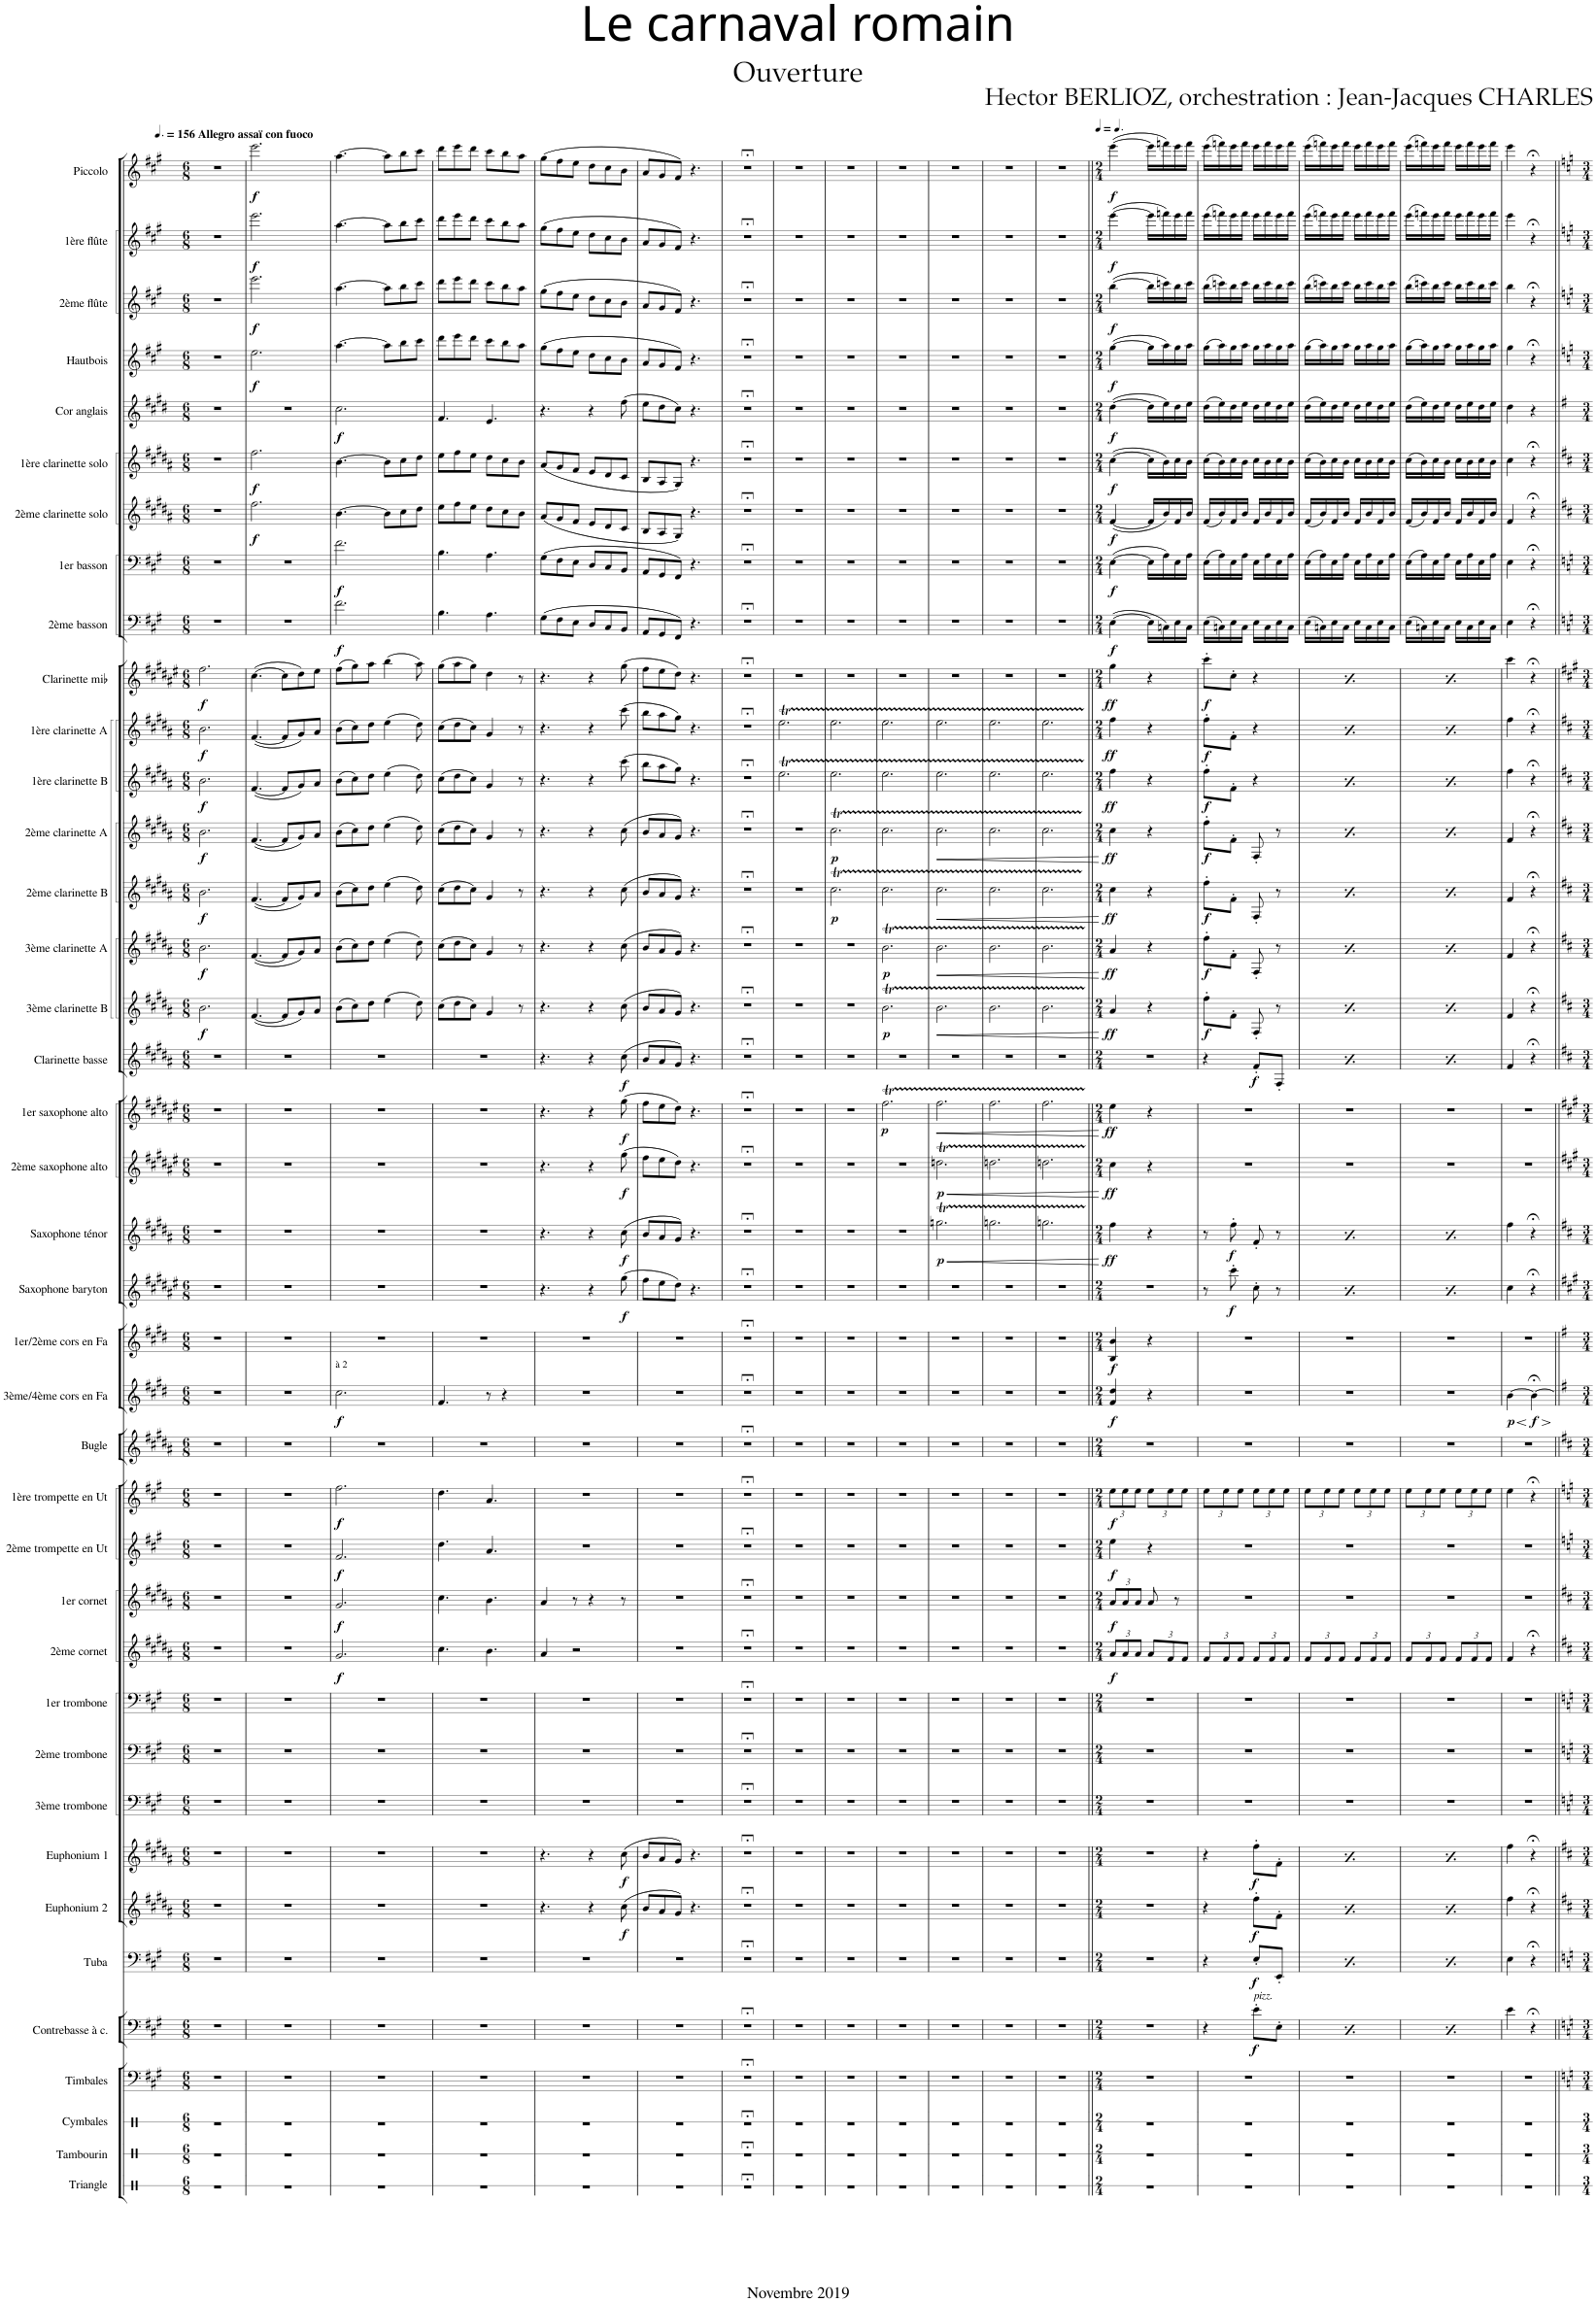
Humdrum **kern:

**kern	**kern	**kern	**kern	**kern	**dynam	**kern	**dynam	**kern	**dynam	**kern	**dynam	**kern	**kern	**kern	**kern	**dynam	**kern	**dynam	**kern	**dynam	**kern	**dynam	**kern	**kern	**dynam	**kern	**dynam	**kern	**dynam	**kern	**dynam	**kern	**dynam	**kern	**dynam	**kern	**dynam	**kern	**dynam	**kern	**dynam	**kern	**dynam	**kern	**dynam	**kern	**dynam	**kern	**dynam	**kern	**dynam	**kern	**dynam	**kern	**dynam	**kern	**dynam	**kern	**dynam	**kern	**dynam	**kern	**dynam	**kern	**dynam	**kern	**dynam	**kern	**dynam
*part39	*part38	*part37	*part36	*part35	*part35	*part34	*part34	*part33	*part33	*part32	*part32	*part31	*part30	*part29	*part28	*part28	*part27	*part27	*part26	*part26	*part25	*part25	*part24	*part23	*part23	*part22	*part22	*part21	*part21	*part20	*part20	*part19	*part19	*part18	*part18	*part17	*part17	*part16	*part16	*part15	*part15	*part14	*part14	*part13	*part13	*part12	*part12	*part11	*part11	*part10	*part10	*part9	*part9	*part8	*part8	*part7	*part7	*part6	*part6	*part5	*part5	*part4	*part4	*part3	*part3	*part2	*part2	*part1	*part1
*staff39	*staff38	*staff37	*staff36	*staff35	*staff35	*staff34	*staff34	*staff33	*staff33	*staff32	*staff32	*staff31	*staff30	*staff29	*staff28	*staff28	*staff27	*staff27	*staff26	*staff26	*staff25	*staff25	*staff24	*staff23	*staff23	*staff22	*staff22	*staff21	*staff21	*staff20	*staff20	*staff19	*staff19	*staff18	*staff18	*staff17	*staff17	*staff16	*staff16	*staff15	*staff15	*staff14	*staff14	*staff13	*staff13	*staff12	*staff12	*staff11	*staff11	*staff10	*staff10	*staff9	*staff9	*staff8	*staff8	*staff7	*staff7	*staff6	*staff6	*staff5	*staff5	*staff4	*staff4	*staff3	*staff3	*staff2	*staff2	*staff1	*staff1
*I"Triangle	*I"Tambourin	*I"Cymbales	*I"Timbales	*I"Contrebasse à c.	*	*I"Tuba	*	*I"Euphonium 2	*	*I"Euphonium 1	*	*I"3ème trombone	*I"2ème trombone	*I"1er trombone	*I"2ème cornet	*	*I"1er cornet	*	*I"2ème trompette en Ut	*	*I"1ère trompette en Ut	*	*I"Bugle	*I"3ème/4ème cors en Fa	*	*I"1er/2ème cors en Fa	*	*I"Saxophone baryton	*	*I"Saxophone ténor	*	*I"2ème saxophone alto	*	*I"1er saxophone alto	*	*I"Clarinette basse	*	*I"3ème clarinette B	*	*I"3ème clarinette A	*	*I"2ème clarinette B	*	*I"2ème clarinette A	*	*I"1ère clarinette B	*	*I"1ère clarinette A	*	*I"Clarinette mib	*	*I"2ème basson	*	*I"1er basson	*	*I"2ème clarinette solo	*	*I"1ère clarinette solo	*	*I"Cor anglais	*	*I"Hautbois	*	*I"2ème flûte	*	*I"1ère flûte	*	*I"Piccolo	*
*I'Trgl.	*I'Tamb.	*I'Cym.	*I'Timb.	*I'Ctrebasse	*	*I'Tba.	*	*I'Euph. 2	*	*I'Euph. 1	*	*I'3ème trb.	*I'2ème trb.	*I'1er trb.	*I'2ème cnt.	*	*I'1er cnt.	*	*I'2ème trp. Ut	*	*I'1ère trp. Ut	*	*I'Bu.	*I'3e/4e cors Fa	*	*I'1er/2e cors Fa	*	*I'Sax. baryton	*	*I'Sax. ténor	*	*I'2ème sax. alto	*	*I'1er sax. alto	*	*I'Clar. basse	*	*I'3ème clar. B	*	*I'3ème clar. A	*	*I'2ème clar. B	*	*I'2ème clar. A	*	*I'1ère clar. B	*	*I'1ère clar. A	*	*I'Clar. Mib	*	*I'2ème bsn.	*	*I'1er bsn.	*	*I'2ème clar. s.	*	*I'1ère clar. s.	*	*I'C. A.	*	*I'Htbs.	*	*I'2ème fl.	*	*I'1ère fl.	*	*I'Picc.	*
*stria1	*stria1	*stria1	*stria5	*stria5	*	*stria5	*	*stria5	*	*stria5	*	*stria5	*stria5	*stria5	*stria5	*	*stria5	*	*stria5	*	*stria5	*	*stria5	*stria5	*	*stria5	*	*stria5	*	*stria5	*	*stria5	*	*stria5	*	*stria5	*	*stria5	*	*stria5	*	*stria5	*	*stria5	*	*stria5	*	*stria5	*	*stria5	*	*stria5	*	*stria5	*	*stria5	*	*stria5	*	*stria5	*	*stria5	*	*stria5	*	*stria5	*	*stria5	*
*clefX	*clefX	*clefX	*clefF4	*clefF4	*	*clefF4	*	*clefG2	*	*clefG2	*	*clefF4	*clefF4	*clefF4	*clefG2	*	*clefG2	*	*clefG2	*	*clefG2	*	*clefG2	*clefG2	*	*clefG2	*	*clefG2	*	*clefG2	*	*clefG2	*	*clefG2	*	*clefG2	*	*clefG2	*	*clefG2	*	*clefG2	*	*clefG2	*	*clefG2	*	*clefG2	*	*clefG2	*	*clefF4	*	*clefF4	*	*clefG2	*	*clefG2	*	*clefG2	*	*clefG2	*	*clefG2	*	*clefG2	*	*clefG2	*
*	*	*	*	*Trd7c12	*	*	*	*Trd8c14	*	*Trd8c14	*	*	*	*	*Trd1c2	*	*Trd1c2	*	*Trd1c2	*	*Trd1c2	*	*Trd1c2	*Trd4c7	*	*Trd4c7	*	*Trd12c21	*	*Trd8c14	*	*Trd5c9	*	*Trd5c9	*	*Trd8c14	*	*Trd1c2	*	*Trd1c2	*	*Trd1c2	*	*Trd1c2	*	*Trd1c2	*	*Trd1c2	*	*Trd-2c-3	*	*	*	*	*	*Trd1c2	*	*Trd1c2	*	*Trd4c7	*	*	*	*	*	*	*	*Trd-7c-12	*
*k[]	*k[]	*k[]	*k[f#c#g#]	*k[f#c#g#]	*	*k[f#c#g#]	*	*k[f#c#g#d#a#]	*	*k[f#c#g#d#a#]	*	*k[f#c#g#]	*k[f#c#g#]	*k[f#c#g#]	*k[f#c#g#d#a#]	*	*k[f#c#g#d#a#]	*	*k[f#c#g#]	*	*k[f#c#g#]	*	*k[f#c#g#d#a#]	*k[f#c#g#d#]	*	*k[f#c#g#d#]	*	*k[f#c#g#d#a#e#]	*	*k[f#c#g#d#a#]	*	*k[f#c#g#d#a#e#]	*	*k[f#c#g#d#a#e#]	*	*k[f#c#g#d#a#]	*	*k[f#c#g#d#a#]	*	*k[f#c#g#d#a#]	*	*k[f#c#g#d#a#]	*	*k[f#c#g#d#a#]	*	*k[f#c#g#d#a#]	*	*k[f#c#g#d#a#]	*	*k[f#c#g#d#a#e#]	*	*k[f#c#g#]	*	*k[f#c#g#]	*	*k[f#c#g#d#a#]	*	*k[f#c#g#d#a#]	*	*k[f#c#g#d#]	*	*k[f#c#g#]	*	*k[f#c#g#]	*	*k[f#c#g#]	*	*k[f#c#g#]	*
*M6/8	*M6/8	*M6/8	*M6/8	*M6/8	*	*M6/8	*	*M6/8	*	*M6/8	*	*M6/8	*M6/8	*M6/8	*M6/8	*	*M6/8	*	*M6/8	*	*M6/8	*	*M6/8	*M6/8	*	*M6/8	*	*M6/8	*	*M6/8	*	*M6/8	*	*M6/8	*	*M6/8	*	*M6/8	*	*M6/8	*	*M6/8	*	*M6/8	*	*M6/8	*	*M6/8	*	*M6/8	*	*M6/8	*	*M6/8	*	*M6/8	*	*M6/8	*	*M6/8	*	*M6/8	*	*M6/8	*	*M6/8	*	*M6/8	*
*MM234	*MM234	*MM234	*MM234	*MM234	*	*MM234	*	*MM234	*	*MM234	*	*MM234	*MM234	*MM234	*MM234	*	*MM234	*	*MM234	*	*MM234	*	*MM234	*MM234	*	*MM234	*	*MM234	*	*MM234	*	*MM234	*	*MM234	*	*MM234	*	*MM234	*	*MM234	*	*MM234	*	*MM234	*	*MM234	*	*MM234	*	*MM234	*	*MM234	*	*MM234	*	*MM234	*	*MM234	*	*MM234	*	*MM234	*	*MM234	*	*MM234	*	*MM234	*
=1	=1	=1	=1	=1	=1	=1	=1	=1	=1	=1	=1	=1	=1	=1	=1	=1	=1	=1	=1	=1	=1	=1	=1	=1	=1	=1	=1	=1	=1	=1	=1	=1	=1	=1	=1	=1	=1	=1	=1	=1	=1	=1	=1	=1	=1	=1	=1	=1	=1	=1	=1	=1	=1	=1	=1	=1	=1	=1	=1	=1	=1	=1	=1	=1	=1	=1	=1	=1	=1
!	!	!	!	!	!	!	!	!	!	!	!	!	!	!	!	!	!	!	!	!	!	!	!	!	!	!	!	!	!	!	!	!	!	!	!	!	!	!	!	!	!	!	!	!	!	!	!	!	!	!	!	!	!	!	!	!	!	!	!	!	!	!	!	!	!	!	!	!LO:TX:a:B:t=Allegro assaï con fuoco	!
!	!	!	!	!	!	!	!	!	!	!	!	!	!	!	!	!	!	!	!	!	!	!	!	!	!	!	!	!	!	!	!	!	!	!	!	!	!	!	!LO:DY:b	!	!LO:DY:b	!	!LO:DY:b	!	!LO:DY:b	!	!LO:DY:b	!	!LO:DY:b	!	!LO:DY:b	!	!	!	!	!	!	!	!	!	!	!	!	!	!	!	!	!	!
2.r	2.r	2.r	2.r	2.r	.	2.r	.	2.r	.	2.r	.	2.r	2.r	2.r	2.r	.	2.r	.	2.r	.	2.r	.	2.r	2.r	.	2.r	.	2.r	.	2.r	.	2.r	.	2.r	.	2.r	.	2.b\	f	2.b\	f	2.b\	f	2.b\	f	2.b\	f	2.b\	f	2.ff#\	f	2.r	.	2.r	.	2.r	.	2.r	.	2.r	.	2.r	.	2.r	.	2.r	.	2.r	.
=2	=2	=2	=2	=2	=2	=2	=2	=2	=2	=2	=2	=2	=2	=2	=2	=2	=2	=2	=2	=2	=2	=2	=2	=2	=2	=2	=2	=2	=2	=2	=2	=2	=2	=2	=2	=2	=2	=2	=2	=2	=2	=2	=2	=2	=2	=2	=2	=2	=2	=2	=2	=2	=2	=2	=2	=2	=2	=2	=2	=2	=2	=2	=2	=2	=2	=2	=2	=2	=2
!	!	!	!	!	!	!	!	!	!	!	!	!	!	!	!	!	!	!	!	!	!	!	!	!	!	!	!	!	!	!	!	!	!	!	!	!	!	!	!	!	!	!	!	!	!	!	!	!	!	!	!	!	!	!	!	!	!LO:DY:b	!	!LO:DY:b	!	!	!	!LO:DY:b	!	!LO:DY:b	!	!LO:DY:b	!	!LO:DY:b
2.r	2.r	2.r	2.r	2.r	.	2.r	.	2.r	.	2.r	.	2.r	2.r	2.r	2.r	.	2.r	.	2.r	.	2.r	.	2.r	2.r	.	2.r	.	2.r	.	2.r	.	2.r	.	2.r	.	2.r	.	([4.f#/	.	([4.f#/	.	([4.f#/	.	([4.f#/	.	([4.f#/	.	([4.f#/	.	([4.cc#\	.	2.r	.	2.r	.	2.ff#\	f	2.ff#\	f	2.r	.	2.ee\	f	2.eee\	f	2.eee\	f	2.eee\	f
.	.	.	.	.	.	.	.	.	.	.	.	.	.	.	.	.	.	.	.	.	.	.	.	.	.	.	.	.	.	.	.	.	.	.	.	.	.	8f#/L]	.	8f#/L]	.	8f#/L]	.	8f#/L]	.	8f#/L]	.	8f#/L]	.	8cc#\L]	.	.	.	.	.	.	.	.	.	.	.	.	.	.	.	.	.	.	.
.	.	.	.	.	.	.	.	.	.	.	.	.	.	.	.	.	.	.	.	.	.	.	.	.	.	.	.	.	.	.	.	.	.	.	.	.	.	8g#/)	.	8g#/)	.	8g#/)	.	8g#/)	.	8g#/)	.	8g#/)	.	8dd#\)	.	.	.	.	.	.	.	.	.	.	.	.	.	.	.	.	.	.	.
.	.	.	.	.	.	.	.	.	.	.	.	.	.	.	.	.	.	.	.	.	.	.	.	.	.	.	.	.	.	.	.	.	.	.	.	.	.	8a#/J	.	8a#/J	.	8a#/J	.	8a#/J	.	8a#/J	.	8a#/J	.	8ee#\J	.	.	.	.	.	.	.	.	.	.	.	.	.	.	.	.	.	.	.
=3	=3	=3	=3	=3	=3	=3	=3	=3	=3	=3	=3	=3	=3	=3	=3	=3	=3	=3	=3	=3	=3	=3	=3	=3	=3	=3	=3	=3	=3	=3	=3	=3	=3	=3	=3	=3	=3	=3	=3	=3	=3	=3	=3	=3	=3	=3	=3	=3	=3	=3	=3	=3	=3	=3	=3	=3	=3	=3	=3	=3	=3	=3	=3	=3	=3	=3	=3	=3	=3
!	!	!	!	!	!	!	!	!	!	!	!	!	!	!	!	!	!	!	!	!	!	!	!	!LO:TX:a:t=à 2	!	!	!	!	!	!	!	!	!	!	!	!	!	!	!	!	!	!	!	!	!	!	!	!	!	!	!	!	!	!	!	!	!	!	!	!	!	!	!	!	!	!	!	!	!
!	!	!	!	!	!	!	!	!	!	!	!	!	!	!	!	!LO:DY:b	!	!LO:DY:b	!	!LO:DY:b	!	!LO:DY:b	!	!	!LO:DY:b	!	!	!	!	!	!	!	!	!	!	!	!	!	!	!	!	!	!	!	!	!	!	!	!	!	!	!	!LO:DY:b	!	!LO:DY:b	!	!	!	!	!	!LO:DY:b	!	!	!	!	!	!	!	!
2.r	2.r	2.r	2.r	2.r	.	2.r	.	2.r	.	2.r	.	2.r	2.r	2.r	2.g#/	f	2.g#/	f	2.f#/	f	2.ff#\	f	2.r	2.cc#\	f	2.r	.	2.r	.	2.r	.	2.r	.	2.r	.	2.r	.	(8b\L	.	(8b\L	.	(8b\L	.	(8b\L	.	(8b\L	.	(8b\L	.	(8ff#\L	.	2.f#\	f	2.f#\	f	[4.b\	.	[4.b\	.	2.cc#\	f	[4.aa\	.	[4.aa\	.	[4.aa\	.	[4.aa\	.
.	.	.	.	.	.	.	.	.	.	.	.	.	.	.	.	.	.	.	.	.	.	.	.	.	.	.	.	.	.	.	.	.	.	.	.	.	.	8cc#\)	.	8cc#\)	.	8cc#\)	.	8cc#\)	.	8cc#\)	.	8cc#\)	.	8gg#\)	.	.	.	.	.	.	.	.	.	.	.	.	.	.	.	.	.	.	.
.	.	.	.	.	.	.	.	.	.	.	.	.	.	.	.	.	.	.	.	.	.	.	.	.	.	.	.	.	.	.	.	.	.	.	.	.	.	8dd#\J	.	8dd#\J	.	8dd#\J	.	8dd#\J	.	8dd#\J	.	8dd#\J	.	8aa#\J	.	.	.	.	.	.	.	.	.	.	.	.	.	.	.	.	.	.	.
.	.	.	.	.	.	.	.	.	.	.	.	.	.	.	.	.	.	.	.	.	.	.	.	.	.	.	.	.	.	.	.	.	.	.	.	.	.	(4ee\	.	(4ee\	.	(4ee\	.	(4ee\	.	(4ee\	.	(4ee\	.	(4bb\	.	.	.	.	.	8b\L]	.	8b\L]	.	.	.	8aa\L]	.	8aa\L]	.	8aa\L]	.	8aa\L]	.
.	.	.	.	.	.	.	.	.	.	.	.	.	.	.	.	.	.	.	.	.	.	.	.	.	.	.	.	.	.	.	.	.	.	.	.	.	.	.	.	.	.	.	.	.	.	.	.	.	.	.	.	.	.	.	.	8cc#\	.	8cc#\	.	.	.	8bb\	.	8bb\	.	8bb\	.	8bb\	.
.	.	.	.	.	.	.	.	.	.	.	.	.	.	.	.	.	.	.	.	.	.	.	.	.	.	.	.	.	.	.	.	.	.	.	.	.	.	8dd#\)	.	8dd#\)	.	8dd#\)	.	8dd#\)	.	8dd#\)	.	8dd#\)	.	8aa#\)	.	.	.	.	.	8dd#\J	.	8dd#\J	.	.	.	8ccc#\J	.	8ccc#\J	.	8ccc#\J	.	8ccc#\J	.
=4	=4	=4	=4	=4	=4	=4	=4	=4	=4	=4	=4	=4	=4	=4	=4	=4	=4	=4	=4	=4	=4	=4	=4	=4	=4	=4	=4	=4	=4	=4	=4	=4	=4	=4	=4	=4	=4	=4	=4	=4	=4	=4	=4	=4	=4	=4	=4	=4	=4	=4	=4	=4	=4	=4	=4	=4	=4	=4	=4	=4	=4	=4	=4	=4	=4	=4	=4	=4	=4
2.r	2.r	2.r	2.r	2.r	.	2.r	.	2.r	.	2.r	.	2.r	2.r	2.r	4.cc#\	.	4.cc#\	.	4.dd\	.	4.dd\	.	2.r	4.f#/	.	2.r	.	2.r	.	2.r	.	2.r	.	2.r	.	2.r	.	(8cc#\L	.	(8cc#\L	.	(8cc#\L	.	(8cc#\L	.	(8cc#\L	.	(8cc#\L	.	(8gg#\L	.	4.B\	.	4.B\	.	8ee\L	.	8ee\L	.	4.f#/	.	8ddd\L	.	8ddd\L	.	8ddd\L	.	8ddd\L	.
.	.	.	.	.	.	.	.	.	.	.	.	.	.	.	.	.	.	.	.	.	.	.	.	.	.	.	.	.	.	.	.	.	.	.	.	.	.	8dd#\	.	8dd#\	.	8dd#\	.	8dd#\	.	8dd#\	.	8dd#\	.	8aa#\	.	.	.	.	.	8ff#\	.	8ff#\	.	.	.	8eee\	.	8eee\	.	8eee\	.	8eee\	.
.	.	.	.	.	.	.	.	.	.	.	.	.	.	.	.	.	.	.	.	.	.	.	.	.	.	.	.	.	.	.	.	.	.	.	.	.	.	8cc#\J)	.	8cc#\J)	.	8cc#\J)	.	8cc#\J)	.	8cc#\J)	.	8cc#\J)	.	8gg#\J)	.	.	.	.	.	8ee\J	.	8ee\J	.	.	.	8ddd\J	.	8ddd\J	.	8ddd\J	.	8ddd\J	.
.	.	.	.	.	.	.	.	.	.	.	.	.	.	.	4.b\	.	4.b\	.	4.a/	.	4.a/	.	.	8r	.	.	.	.	.	.	.	.	.	.	.	.	.	4g#/	.	4g#/	.	4g#/	.	4g#/	.	4g#/	.	4g#/	.	4dd#\	.	4.A\	.	4.A\	.	8dd#\L	.	8dd#\L	.	4.e/	.	8ccc#\L	.	8ccc#\L	.	8ccc#\L	.	8ccc#\L	.
.	.	.	.	.	.	.	.	.	.	.	.	.	.	.	.	.	.	.	.	.	.	.	.	4r	.	.	.	.	.	.	.	.	.	.	.	.	.	.	.	.	.	.	.	.	.	.	.	.	.	.	.	.	.	.	.	8cc#\	.	8cc#\	.	.	.	8bb\	.	8bb\	.	8bb\	.	8bb\	.
.	.	.	.	.	.	.	.	.	.	.	.	.	.	.	.	.	.	.	.	.	.	.	.	.	.	.	.	.	.	.	.	.	.	.	.	.	.	8r	.	8r	.	8r	.	8r	.	8r	.	8r	.	8r	.	.	.	.	.	8b\J	.	8b\J	.	.	.	8aa\J	.	8aa\J	.	8aa\J	.	8aa\J	.
=5	=5	=5	=5	=5	=5	=5	=5	=5	=5	=5	=5	=5	=5	=5	=5	=5	=5	=5	=5	=5	=5	=5	=5	=5	=5	=5	=5	=5	=5	=5	=5	=5	=5	=5	=5	=5	=5	=5	=5	=5	=5	=5	=5	=5	=5	=5	=5	=5	=5	=5	=5	=5	=5	=5	=5	=5	=5	=5	=5	=5	=5	=5	=5	=5	=5	=5	=5	=5	=5
2.r	2.r	2.r	2.r	2.r	.	2.r	.	4.r	.	4.r	.	2.r	2.r	2.r	4a#/	.	4a#/	.	2.r	.	2.r	.	2.r	2.r	.	2.r	.	4.r	.	4.r	.	4.r	.	4.r	.	4.r	.	4.r	.	4.r	.	4.r	.	4.r	.	4.r	.	4.r	.	4.r	.	(8G#\L	.	(8G#\L	.	(8a#/L	.	(8a#/L	.	4.r	.	(8gg#\L	.	(8gg#\L	.	(8gg#\L	.	(8gg#\L	.
.	.	.	.	.	.	.	.	.	.	.	.	.	.	.	.	.	.	.	.	.	.	.	.	.	.	.	.	.	.	.	.	.	.	.	.	.	.	.	.	.	.	.	.	.	.	.	.	.	.	.	.	8F#\	.	8F#\	.	8g#/	.	8g#/	.	.	.	8ff#\	.	8ff#\	.	8ff#\	.	8ff#\	.
.	.	.	.	.	.	.	.	.	.	.	.	.	.	.	2r	.	8r	.	.	.	.	.	.	.	.	.	.	.	.	.	.	.	.	.	.	.	.	.	.	.	.	.	.	.	.	.	.	.	.	.	.	8E\J	.	8E\J	.	8f#/J	.	8f#/J	.	.	.	8ee\J	.	8ee\J	.	8ee\J	.	8ee\J	.
.	.	.	.	.	.	.	.	4r	.	4r	.	.	.	.	.	.	4r	.	.	.	.	.	.	.	.	.	.	4r	.	4r	.	4r	.	4r	.	4r	.	4r	.	4r	.	4r	.	4r	.	4r	.	4r	.	4r	.	8D/L	.	8D/L	.	8e/L	.	8e/L	.	4r	.	8dd\L	.	8dd\L	.	8dd\L	.	8dd\L	.
.	.	.	.	.	.	.	.	.	.	.	.	.	.	.	.	.	.	.	.	.	.	.	.	.	.	.	.	.	.	.	.	.	.	.	.	.	.	.	.	.	.	.	.	.	.	.	.	.	.	.	.	8C#/	.	8C#/	.	8d#/	.	8d#/	.	.	.	8cc#\	.	8cc#\	.	8cc#\	.	8cc#\	.
!	!	!	!	!	!	!	!	!	!LO:DY:b	!	!LO:DY:b	!	!	!	!	!	!	!	!	!	!	!	!	!	!	!	!	!	!LO:DY:b	!	!LO:DY:b	!	!LO:DY:b	!	!LO:DY:b	!	!LO:DY:b	!	!	!	!	!	!	!	!	!	!	!	!	!	!	!	!	!	!	!	!	!	!	!	!	!	!	!	!	!	!	!	!
.	.	.	.	.	.	.	.	(8cc#\	f	(8cc#\	f	.	.	.	.	.	8r	.	.	.	.	.	.	.	.	.	.	(8gg#\	f	(8cc#\	f	(8gg#\	f	(8gg#\	f	(8cc#\	f	(8cc#\	.	(8cc#\	.	(8cc#\	.	(8cc#\	.	(8ccc#\	.	(8ccc#\	.	(8gg#\	.	8BB/J	.	8BB/J	.	8c#/J	.	8c#/J	.	(8ff#\	.	8b\J	.	8b\J	.	8b\J	.	8b\J	.
=6	=6	=6	=6	=6	=6	=6	=6	=6	=6	=6	=6	=6	=6	=6	=6	=6	=6	=6	=6	=6	=6	=6	=6	=6	=6	=6	=6	=6	=6	=6	=6	=6	=6	=6	=6	=6	=6	=6	=6	=6	=6	=6	=6	=6	=6	=6	=6	=6	=6	=6	=6	=6	=6	=6	=6	=6	=6	=6	=6	=6	=6	=6	=6	=6	=6	=6	=6	=6	=6
2.r	2.r	2.r	2.r	2.r	.	2.r	.	8b/L	.	8b/L	.	2.r	2.r	2.r	2.r	.	2.r	.	2.r	.	2.r	.	2.r	2.r	.	2.r	.	8ff#\L	.	8b/L	.	8ff#\L	.	8ff#\L	.	8b/L	.	8b/L	.	8b/L	.	8b/L	.	8b/L	.	8bb\L	.	8bb\L	.	8ff#\L	.	8AA/L	.	8AA/L	.	8B/L	.	8B/L	.	8ee\L	.	8a/L	.	8a/L	.	8a/L	.	8a/L	.
.	.	.	.	.	.	.	.	8a#/	.	8a#/	.	.	.	.	.	.	.	.	.	.	.	.	.	.	.	.	.	8ee#\	.	8a#/	.	8ee#\	.	8ee#\	.	8a#/	.	8a#/	.	8a#/	.	8a#/	.	8a#/	.	8aa#\	.	8aa#\	.	8ee#\	.	8GG#/	.	8GG#/	.	8A#/	.	8A#/	.	8dd#\	.	8g#/	.	8g#/	.	8g#/	.	8g#/	.
.	.	.	.	.	.	.	.	8g#/J)	.	8g#/J)	.	.	.	.	.	.	.	.	.	.	.	.	.	.	.	.	.	8dd#\J)	.	8g#/J)	.	8dd#\J)	.	8dd#\J)	.	8g#/J)	.	8g#/J)	.	8g#/J)	.	8g#/J)	.	8g#/J)	.	8gg#\J)	.	8gg#\J)	.	8dd#\J)	.	8FF#/J)	.	8FF#/J)	.	8G#/J)	.	8G#/J)	.	8cc#\J)	.	8f#/J)	.	8f#/J)	.	8f#/J)	.	8f#/J)	.
.	.	.	.	.	.	.	.	4.r	.	4.r	.	.	.	.	.	.	.	.	.	.	.	.	.	.	.	.	.	4.r	.	4.r	.	4.r	.	4.r	.	4.r	.	4.r	.	4.r	.	4.r	.	4.r	.	4.r	.	4.r	.	4.r	.	4.r	.	4.r	.	4.r	.	4.r	.	4.r	.	4.r	.	4.r	.	4.r	.	4.r	.
=7	=7	=7	=7	=7	=7	=7	=7	=7	=7	=7	=7	=7	=7	=7	=7	=7	=7	=7	=7	=7	=7	=7	=7	=7	=7	=7	=7	=7	=7	=7	=7	=7	=7	=7	=7	=7	=7	=7	=7	=7	=7	=7	=7	=7	=7	=7	=7	=7	=7	=7	=7	=7	=7	=7	=7	=7	=7	=7	=7	=7	=7	=7	=7	=7	=7	=7	=7	=7	=7
2.r;<	2.r;<	2.r;<	2.r;<	2.r;<	.	2.r;<	.	2.r;<	.	2.r;<	.	2.r;<	2.r;<	2.r;<	2.r;<	.	2.r;<	.	2.r;<	.	2.r;<	.	2.r;<	2.r;<	.	2.r;<	.	2.r;<	.	2.r;<	.	2.r;<	.	2.r;<	.	2.r;<	.	2.r;<	.	2.r;<	.	2.r;<	.	2.r;<	.	2.r;<	.	2.r;<	.	2.r;<	.	2.r;<	.	2.r;<	.	2.r;<	.	2.r;<	.	2.r;<	.	2.r;<	.	2.r;<	.	2.r;<	.	2.r;<	.
=8	=8	=8	=8	=8	=8	=8	=8	=8	=8	=8	=8	=8	=8	=8	=8	=8	=8	=8	=8	=8	=8	=8	=8	=8	=8	=8	=8	=8	=8	=8	=8	=8	=8	=8	=8	=8	=8	=8	=8	=8	=8	=8	=8	=8	=8	=8	=8	=8	=8	=8	=8	=8	=8	=8	=8	=8	=8	=8	=8	=8	=8	=8	=8	=8	=8	=8	=8	=8	=8
2.r	2.r	2.r	2.r	2.r	.	2.r	.	2.r	.	2.r	.	2.r	2.r	2.r	2.r	.	2.r	.	2.r	.	2.r	.	2.r	2.r	.	2.r	.	2.r	.	2.r	.	2.r	.	2.r	.	2.r	.	2.r	.	2.r	.	2.r	.	2.r	.	2.eeT\	.	2.eeT\	.	2.r	.	2.r	.	2.r	.	2.r	.	2.r	.	2.r	.	2.r	.	2.r	.	2.r	.	2.r	.
=9	=9	=9	=9	=9	=9	=9	=9	=9	=9	=9	=9	=9	=9	=9	=9	=9	=9	=9	=9	=9	=9	=9	=9	=9	=9	=9	=9	=9	=9	=9	=9	=9	=9	=9	=9	=9	=9	=9	=9	=9	=9	=9	=9	=9	=9	=9	=9	=9	=9	=9	=9	=9	=9	=9	=9	=9	=9	=9	=9	=9	=9	=9	=9	=9	=9	=9	=9	=9	=9
!	!	!	!	!	!	!	!	!	!	!	!	!	!	!	!	!	!	!	!	!	!	!	!	!	!	!	!	!	!	!	!	!	!	!	!	!	!	!	!	!	!	!	!LO:DY:b	!	!LO:DY:b	!	!	!	!	!	!	!	!	!	!	!	!	!	!	!	!	!	!	!	!	!	!	!	!
2.r	2.r	2.r	2.r	2.r	.	2.r	.	2.r	.	2.r	.	2.r	2.r	2.r	2.r	.	2.r	.	2.r	.	2.r	.	2.r	2.r	.	2.r	.	2.r	.	2.r	.	2.r	.	2.r	.	2.r	.	2.r	.	2.r	.	2.cc#T\	p	2.cc#T\	p	2.ee\	.	2.ee\	.	2.r	.	2.r	.	2.r	.	2.r	.	2.r	.	2.r	.	2.r	.	2.r	.	2.r	.	2.r	.
=10	=10	=10	=10	=10	=10	=10	=10	=10	=10	=10	=10	=10	=10	=10	=10	=10	=10	=10	=10	=10	=10	=10	=10	=10	=10	=10	=10	=10	=10	=10	=10	=10	=10	=10	=10	=10	=10	=10	=10	=10	=10	=10	=10	=10	=10	=10	=10	=10	=10	=10	=10	=10	=10	=10	=10	=10	=10	=10	=10	=10	=10	=10	=10	=10	=10	=10	=10	=10	=10
!	!	!	!	!	!	!	!	!	!	!	!	!	!	!	!	!	!	!	!	!	!	!	!	!	!	!	!	!	!	!	!	!	!	!	!LO:DY:b	!	!	!	!LO:DY:b	!	!LO:DY:b	!	!	!	!	!	!	!	!	!	!	!	!	!	!	!	!	!	!	!	!	!	!	!	!	!	!	!	!
2.r	2.r	2.r	2.r	2.r	.	2.r	.	2.r	.	2.r	.	2.r	2.r	2.r	2.r	.	2.r	.	2.r	.	2.r	.	2.r	2.r	.	2.r	.	2.r	.	2.r	.	2.r	.	2.ff#T\	p	2.r	.	2.bT\	p	2.bT\	p	2.cc#\	.	2.cc#\	.	2.ee\	.	2.ee\	.	2.r	.	2.r	.	2.r	.	2.r	.	2.r	.	2.r	.	2.r	.	2.r	.	2.r	.	2.r	.
=11	=11	=11	=11	=11	=11	=11	=11	=11	=11	=11	=11	=11	=11	=11	=11	=11	=11	=11	=11	=11	=11	=11	=11	=11	=11	=11	=11	=11	=11	=11	=11	=11	=11	=11	=11	=11	=11	=11	=11	=11	=11	=11	=11	=11	=11	=11	=11	=11	=11	=11	=11	=11	=11	=11	=11	=11	=11	=11	=11	=11	=11	=11	=11	=11	=11	=11	=11	=11	=11
!	!	!	!	!	!	!	!	!	!	!	!	!	!	!	!	!	!	!	!	!	!	!	!	!	!	!	!	!	!	!	!LO:HP:b	!	!LO:HP:b	!	!LO:HP:b	!	!	!	!LO:HP:b	!	!LO:HP:b	!	!LO:HP:b	!	!LO:HP:b	!	!	!	!	!	!	!	!	!	!	!	!	!	!	!	!	!	!	!	!	!	!	!	!
!	!	!	!	!	!	!	!	!	!	!	!	!	!	!	!	!	!	!	!	!	!	!	!	!	!	!	!	!	!	!	!LO:DY:n=1:b	!	!LO:DY:n=1:b	!	!	!	!	!	!	!	!	!	!	!	!	!	!	!	!	!	!	!	!	!	!	!	!	!	!	!	!	!	!	!	!	!	!	!	!
2.r	2.r	2.r	2.r	2.r	.	2.r	.	2.r	.	2.r	.	2.r	2.r	2.r	2.r	.	2.r	.	2.r	.	2.r	.	2.r	2.r	.	2.r	.	2.r	.	2.ggn\T 2.aan\T	< p	2.ddn\T 2.een\T	< p	2.ff#\	<	2.r	.	2.b\	<	2.b\	<	2.cc#\	<	2.cc#\	<	2.ee\	.	2.ee\	.	2.r	.	2.r	.	2.r	.	2.r	.	2.r	.	2.r	.	2.r	.	2.r	.	2.r	.	2.r	.
=12	=12	=12	=12	=12	=12	=12	=12	=12	=12	=12	=12	=12	=12	=12	=12	=12	=12	=12	=12	=12	=12	=12	=12	=12	=12	=12	=12	=12	=12	=12	=12	=12	=12	=12	=12	=12	=12	=12	=12	=12	=12	=12	=12	=12	=12	=12	=12	=12	=12	=12	=12	=12	=12	=12	=12	=12	=12	=12	=12	=12	=12	=12	=12	=12	=12	=12	=12	=12	=12
2.r	2.r	2.r	2.r	2.r	.	2.r	.	2.r	.	2.r	.	2.r	2.r	2.r	2.r	.	2.r	.	2.r	.	2.r	.	2.r	2.r	.	2.r	.	2.r	.	2.ggn\	.	2.ddn\	.	2.ff#\	.	2.r	.	2.b\	.	2.b\	.	2.cc#\	.	2.cc#\	.	2.ee\	.	2.ee\	.	2.r	.	2.r	.	2.r	.	2.r	.	2.r	.	2.r	.	2.r	.	2.r	.	2.r	.	2.r	.
=13	=13	=13	=13	=13	=13	=13	=13	=13	=13	=13	=13	=13	=13	=13	=13	=13	=13	=13	=13	=13	=13	=13	=13	=13	=13	=13	=13	=13	=13	=13	=13	=13	=13	=13	=13	=13	=13	=13	=13	=13	=13	=13	=13	=13	=13	=13	=13	=13	=13	=13	=13	=13	=13	=13	=13	=13	=13	=13	=13	=13	=13	=13	=13	=13	=13	=13	=13	=13	=13
2.r	2.r	2.r	2.r	2.r	.	2.r	.	2.r	.	2.r	.	2.r	2.r	2.r	2.r	.	2.r	.	2.r	.	2.r	.	2.r	2.r	.	2.r	.	2.r	.	2.ggnTTT\	.	2.ddnTTT\	.	2.ff#TTT\	.	2.r	.	2.bTTT\	.	2.bTTT\	.	2.cc#TTT\	.	2.cc#TTT\	.	2.eeTTT\	.	2.eeTTT\	.	2.r	.	2.r	.	2.r	.	2.r	.	2.r	.	2.r	.	2.r	.	2.r	.	2.r	.	2.r	.
.	.	.	.	.	.	.	.	.	.	.	.	.	.	.	.	.	.	.	.	.	.	.	.	.	.	.	.	.	.	.	[	.	[	.	[	.	.	.	[	.	[	.	[	.	[	.	.	.	.	.	.	.	.	.	.	.	.	.	.	.	.	.	.	.	.	.	.	.	.
=14||	=14||	=14||	=14||	=14||	=14||	=14||	=14||	=14||	=14||	=14||	=14||	=14||	=14||	=14||	=14||	=14||	=14||	=14||	=14||	=14||	=14||	=14||	=14||	=14||	=14||	=14||	=14||	=14||	=14||	=14||	=14||	=14||	=14||	=14||	=14||	=14||	=14||	=14||	=14||	=14||	=14||	=14||	=14||	=14||	=14||	=14||	=14||	=14||	=14||	=14||	=14||	=14||	=14||	=14||	=14||	=14||	=14||	=14||	=14||	=14||	=14||	=14||	=14||	=14||	=14||	=14||	=14||	=14||	=14||
*M2/4	*M2/4	*M2/4	*M2/4	*M2/4	*	*M2/4	*	*M2/4	*	*M2/4	*	*M2/4	*M2/4	*M2/4	*M2/4	*	*M2/4	*	*M2/4	*	*M2/4	*	*M2/4	*M2/4	*	*M2/4	*	*M2/4	*	*M2/4	*	*M2/4	*	*M2/4	*	*M2/4	*	*M2/4	*	*M2/4	*	*M2/4	*	*M2/4	*	*M2/4	*	*M2/4	*	*M2/4	*	*M2/4	*	*M2/4	*	*M2/4	*	*M2/4	*	*M2/4	*	*M2/4	*	*M2/4	*	*M2/4	*	*M2/4	*
*	*	*	*	*	*	*	*	*	*	*	*	*	*	*	*Xbrackettup	*	*Xbrackettup	*	*	*	*Xbrackettup	*	*	*	*	*	*	*	*	*	*	*	*	*	*	*	*	*	*	*	*	*	*	*	*	*	*	*	*	*	*	*	*	*	*	*	*	*	*	*	*	*	*	*	*	*	*	*	*
*	*	*	*	*	*	*	*	*	*	*	*	*	*	*	*	*	*	*	*	*	*	*	*	*	*	*	*	*	*	*	*	*	*	*	*	*	*	*	*	*	*	*	*	*	*	*	*	*	*	*	*	*	*	*	*	*	*	*	*	*	*	*	*	*	*	*	*	*MM351	*
!	!	!	!	!	!	!	!	!	!	!	!	!	!	!	!	!LO:DY:b	!	!LO:DY:b	!	!LO:DY:b	!	!LO:DY:b	!	!	!LO:DY:b	!	!LO:DY:b	!	!	!	!LO:DY:b	!	!LO:DY:b	!	!LO:DY:b	!	!	!	!LO:DY:b	!	!LO:DY:b	!	!LO:DY:b	!	!LO:DY:b	!	!LO:DY:b	!	!LO:DY:b	!	!LO:DY:b	!	!LO:DY:b	!	!LO:DY:b	!	!LO:DY:b	!	!LO:DY:b	!	!LO:DY:b	!	!LO:DY:b	!	!LO:DY:b	!	!LO:DY:b	!	!LO:DY:b
2r	2r	2r	2r	2r	.	2r	.	2r	.	2r	.	2r	2r	2r	12a#/L	f	12a#/L	f	4ee\	f	12ee\L	f	2r	4f#/ 4dd#/	f	4B/ 4b/	f	2r	.	4ff#\	ff	4cc#\	ff	4ee#\	ff	2r	.	4a#/	ff	4a#/	ff	4cc#\	ff	4cc#\	ff	4ff#\	ff	4ff#\	ff	4gg#\	ff	([4E\	f	([4E\	f	([4f#/	f	([4cc#\	f	([4dd#\	f	([4gg#\	f	([4bb\	f	([4eee\	f	([4eee\	f
.	.	.	.	.	.	.	.	.	.	.	.	.	.	.	12a#/	.	12a#/	.	.	.	12ee\	.	.	.	.	.	.	.	.	.	.	.	.	.	.	.	.	.	.	.	.	.	.	.	.	.	.	.	.	.	.	.	.	.	.	.	.	.	.	.	.	.	.	.	.	.	.	.	.
.	.	.	.	.	.	.	.	.	.	.	.	.	.	.	12a#/J	.	12a#/J	.	.	.	12ee\J	.	.	.	.	.	.	.	.	.	.	.	.	.	.	.	.	.	.	.	.	.	.	.	.	.	.	.	.	.	.	.	.	.	.	.	.	.	.	.	.	.	.	.	.	.	.	.	.
.	.	.	.	.	.	.	.	.	.	.	.	.	.	.	12a#/L	.	8a#/	.	4r	.	12ee\L	.	.	4r	.	4r	.	.	.	4r	.	4r	.	4r	.	.	.	4r	.	4r	.	4r	.	4r	.	4r	.	4r	.	4r	.	16E\LL]	.	16E\LL]	.	16f#/LL]	.	16cc#\LL]	.	16dd#\LL]	.	16gg#\LL]	.	16bb\LL]	.	16eee\LL]	.	16eee\LL]	.
.	.	.	.	.	.	.	.	.	.	.	.	.	.	.	.	.	.	.	.	.	.	.	.	.	.	.	.	.	.	.	.	.	.	.	.	.	.	.	.	.	.	.	.	.	.	.	.	.	.	.	.	16Cn\)	.	16A\)	.	16b/)	.	16b\)	.	16ee\)	.	16aa\)	.	16cccn\)	.	16fffn\)	.	16fffn\)	.
.	.	.	.	.	.	.	.	.	.	.	.	.	.	.	12f#/	.	.	.	.	.	12ee\	.	.	.	.	.	.	.	.	.	.	.	.	.	.	.	.	.	.	.	.	.	.	.	.	.	.	.	.	.	.	.	.	.	.	.	.	.	.	.	.	.	.	.	.	.	.	.	.
.	.	.	.	.	.	.	.	.	.	.	.	.	.	.	.	.	8r	.	.	.	.	.	.	.	.	.	.	.	.	.	.	.	.	.	.	.	.	.	.	.	.	.	.	.	.	.	.	.	.	.	.	16E\	.	16E\	.	16f#/	.	16cc#\	.	16dd#\	.	16gg#\	.	16bb\	.	16eee\	.	16eee\	.
.	.	.	.	.	.	.	.	.	.	.	.	.	.	.	12f#/J	.	.	.	.	.	12ee\J	.	.	.	.	.	.	.	.	.	.	.	.	.	.	.	.	.	.	.	.	.	.	.	.	.	.	.	.	.	.	.	.	.	.	.	.	.	.	.	.	.	.	.	.	.	.	.	.
.	.	.	.	.	.	.	.	.	.	.	.	.	.	.	.	.	.	.	.	.	.	.	.	.	.	.	.	.	.	.	.	.	.	.	.	.	.	.	.	.	.	.	.	.	.	.	.	.	.	.	.	16C\JJ	.	16A\JJ	.	16b/JJ	.	16b\JJ	.	16ee\JJ	.	16aa\JJ	.	16ccc\JJ	.	16fff\JJ	.	16fff\JJ	.
=15	=15	=15	=15	=15	=15	=15	=15	=15	=15	=15	=15	=15	=15	=15	=15	=15	=15	=15	=15	=15	=15	=15	=15	=15	=15	=15	=15	=15	=15	=15	=15	=15	=15	=15	=15	=15	=15	=15	=15	=15	=15	=15	=15	=15	=15	=15	=15	=15	=15	=15	=15	=15	=15	=15	=15	=15	=15	=15	=15	=15	=15	=15	=15	=15	=15	=15	=15	=15	=15
!	!	!	!	!	!	!	!	!	!	!	!	!	!	!	!	!	!	!	!	!	!	!	!	!	!	!	!	!	!	!	!	!	!	!	!	!	!	!	!LO:DY:b	!	!LO:DY:b	!	!LO:DY:b	!	!LO:DY:b	!	!LO:DY:b	!	!LO:DY:b	!	!LO:DY:b	!	!	!	!	!	!	!	!	!	!	!	!	!	!	!	!	!	!
2r	2r	2r	2r	4r	.	4r	.	4r	.	4r	.	2r	2r	2r	12f#/L	.	2r	.	2r	.	12ee\L	.	2r	2r	.	2r	.	8r	.	8r	.	2r	.	2r	.	4r	.	8ff#'\L	f	8ff#'\L	f	8ff#'\L	f	8ff#'\L	f	8ff#'\L	f	8ff#'\L	f	8ccc#'\L	f	(16E\LL	.	(16E\LL	.	(16f#/LL	.	(16cc#\LL	.	(16dd#\LL	.	(16gg#\LL	.	(16bb\LL	.	(16eee\LL	.	(16eee\LL	.
.	.	.	.	.	.	.	.	.	.	.	.	.	.	.	.	.	.	.	.	.	.	.	.	.	.	.	.	.	.	.	.	.	.	.	.	.	.	.	.	.	.	.	.	.	.	.	.	.	.	.	.	16Cn\)	.	16A\)	.	16b/)	.	16b\)	.	16ee\)	.	16aa\)	.	16cccn\)	.	16fffn\)	.	16fffn\)	.
.	.	.	.	.	.	.	.	.	.	.	.	.	.	.	12f#/	.	.	.	.	.	12ee\	.	.	.	.	.	.	.	.	.	.	.	.	.	.	.	.	.	.	.	.	.	.	.	.	.	.	.	.	.	.	.	.	.	.	.	.	.	.	.	.	.	.	.	.	.	.	.	.
!	!	!	!	!	!	!	!	!	!	!	!	!	!	!	!	!	!	!	!	!	!	!	!	!	!	!	!	!	!LO:DY:b	!	!LO:DY:b	!	!	!	!	!	!	!	!	!	!	!	!	!	!	!	!	!	!	!	!	!	!	!	!	!	!	!	!	!	!	!	!	!	!	!	!	!	!
.	.	.	.	.	.	.	.	.	.	.	.	.	.	.	.	.	.	.	.	.	.	.	.	.	.	.	.	8ccc#'\	f	8ff#'\	f	.	.	.	.	.	.	8f#'\J	.	8f#'\J	.	8f#'\J	.	8f#'\J	.	8f#'\J	.	8f#'\J	.	8cc#'\J	.	16E\	.	16E\	.	16f#/	.	16cc#\	.	16dd#\	.	16gg#\	.	16bb\	.	16eee\	.	16eee\	.
.	.	.	.	.	.	.	.	.	.	.	.	.	.	.	12f#/J	.	.	.	.	.	12ee\J	.	.	.	.	.	.	.	.	.	.	.	.	.	.	.	.	.	.	.	.	.	.	.	.	.	.	.	.	.	.	.	.	.	.	.	.	.	.	.	.	.	.	.	.	.	.	.	.
.	.	.	.	.	.	.	.	.	.	.	.	.	.	.	.	.	.	.	.	.	.	.	.	.	.	.	.	.	.	.	.	.	.	.	.	.	.	.	.	.	.	.	.	.	.	.	.	.	.	.	.	16C\JJ	.	16A\JJ	.	16b/JJ	.	16b\JJ	.	16ee\JJ	.	16aa\JJ	.	16ccc\JJ	.	16fff\JJ	.	16fff\JJ	.
!	!	!	!	!LO:TX:a:i:t=pizz.	!	!	!	!	!	!	!	!	!	!	!	!	!	!	!	!	!	!	!	!	!	!	!	!	!	!	!	!	!	!	!	!	!	!	!	!	!	!	!	!	!	!	!	!	!	!	!	!	!	!	!	!	!	!	!	!	!	!	!	!	!	!	!	!	!
!	!	!	!	!	!LO:DY:b	!	!LO:DY:b	!	!LO:DY:b	!	!LO:DY:b	!	!	!	!	!	!	!	!	!	!	!	!	!	!	!	!	!	!	!	!	!	!	!	!	!	!LO:DY:b	!	!	!	!	!	!	!	!	!	!	!	!	!	!	!	!	!	!	!	!	!	!	!	!	!	!	!	!	!	!	!	!
.	.	.	.	8e'\L	f	8E'/L	f	8ff#'\L	f	8ff#'\L	f	.	.	.	12f#/L	.	.	.	.	.	12ee\L	.	.	.	.	.	.	8cc#'\	.	8f#'/	.	.	.	.	.	8f#'/L	f	8F#'/	.	8F#'/	.	8F#'/	.	8F#'/	.	4r	.	4r	.	4r	.	16E\LL	.	16E\LL	.	16f#/LL	.	16cc#\LL	.	16dd#\LL	.	16gg#\LL	.	16bb\LL	.	16eee\LL	.	16eee\LL	.
.	.	.	.	.	.	.	.	.	.	.	.	.	.	.	.	.	.	.	.	.	.	.	.	.	.	.	.	.	.	.	.	.	.	.	.	.	.	.	.	.	.	.	.	.	.	.	.	.	.	.	.	16C\	.	16A\	.	16b/	.	16b\	.	16ee\	.	16aa\	.	16ccc\	.	16fff\	.	16fff\	.
.	.	.	.	.	.	.	.	.	.	.	.	.	.	.	12f#/	.	.	.	.	.	12ee\	.	.	.	.	.	.	.	.	.	.	.	.	.	.	.	.	.	.	.	.	.	.	.	.	.	.	.	.	.	.	.	.	.	.	.	.	.	.	.	.	.	.	.	.	.	.	.	.
.	.	.	.	8E'\J	.	8EE'/J	.	8f#'\J	.	8f#'\J	.	.	.	.	.	.	.	.	.	.	.	.	.	.	.	.	.	8r	.	8r	.	.	.	.	.	8F#'/J	.	8r	.	8r	.	8r	.	8r	.	.	.	.	.	.	.	16E\	.	16E\	.	16f#/	.	16cc#\	.	16dd#\	.	16gg#\	.	16bb\	.	16eee\	.	16eee\	.
.	.	.	.	.	.	.	.	.	.	.	.	.	.	.	12f#/J	.	.	.	.	.	12ee\J	.	.	.	.	.	.	.	.	.	.	.	.	.	.	.	.	.	.	.	.	.	.	.	.	.	.	.	.	.	.	.	.	.	.	.	.	.	.	.	.	.	.	.	.	.	.	.	.
.	.	.	.	.	.	.	.	.	.	.	.	.	.	.	.	.	.	.	.	.	.	.	.	.	.	.	.	.	.	.	.	.	.	.	.	.	.	.	.	.	.	.	.	.	.	.	.	.	.	.	.	16C\JJ	.	16A\JJ	.	16b/JJ	.	16b\JJ	.	16ee\JJ	.	16aa\JJ	.	16ccc\JJ	.	16fff\JJ	.	16fff\JJ	.
=16	=16	=16	=16	=16	=16	=16	=16	=16	=16	=16	=16	=16	=16	=16	=16	=16	=16	=16	=16	=16	=16	=16	=16	=16	=16	=16	=16	=16	=16	=16	=16	=16	=16	=16	=16	=16	=16	=16	=16	=16	=16	=16	=16	=16	=16	=16	=16	=16	=16	=16	=16	=16	=16	=16	=16	=16	=16	=16	=16	=16	=16	=16	=16	=16	=16	=16	=16	=16	=16
!	!	!	!	!	!	!	!	!	!	!	!	!	!	!	!	!	!	!	!	!	!	!	!	!	!	!	!	!	!	!	!	!	!	!	!	!	!	!	!LO:DY:b	!	!LO:DY:b	!	!LO:DY:b	!	!LO:DY:b	!	!LO:DY:b	!	!LO:DY:b	!	!LO:DY:b	!	!	!	!	!	!	!	!	!	!	!	!	!	!	!	!	!	!
2r	2r	2r	2r	4r	.	4r	.	4r	.	4r	.	2r	2r	2r	12f#/L	.	2r	.	2r	.	12ee\L	.	2r	2r	.	2r	.	8r	.	8r	.	2r	.	2r	.	4r	.	8ff#'\L	f	8ff#'\L	f	8ff#'\L	f	8ff#'\L	f	8ff#'\L	f	8ff#'\L	f	8ccc#'\L	f	(16E\LL	.	(16E\LL	.	(16f#/LL	.	(16cc#\LL	.	(16dd#\LL	.	(16gg#\LL	.	(16bb\LL	.	(16eee\LL	.	(16eee\LL	.
.	.	.	.	.	.	.	.	.	.	.	.	.	.	.	.	.	.	.	.	.	.	.	.	.	.	.	.	.	.	.	.	.	.	.	.	.	.	.	.	.	.	.	.	.	.	.	.	.	.	.	.	16Cn\)	.	16A\)	.	16b/)	.	16b\)	.	16ee\)	.	16aa\)	.	16cccn\)	.	16fffn\)	.	16fffn\)	.
.	.	.	.	.	.	.	.	.	.	.	.	.	.	.	12f#/	.	.	.	.	.	12ee\	.	.	.	.	.	.	.	.	.	.	.	.	.	.	.	.	.	.	.	.	.	.	.	.	.	.	.	.	.	.	.	.	.	.	.	.	.	.	.	.	.	.	.	.	.	.	.	.
!	!	!	!	!	!	!	!	!	!	!	!	!	!	!	!	!	!	!	!	!	!	!	!	!	!	!	!	!	!LO:DY:b	!	!LO:DY:b	!	!	!	!	!	!	!	!	!	!	!	!	!	!	!	!	!	!	!	!	!	!	!	!	!	!	!	!	!	!	!	!	!	!	!	!	!	!
.	.	.	.	.	.	.	.	.	.	.	.	.	.	.	.	.	.	.	.	.	.	.	.	.	.	.	.	8ccc#'\	f	8ff#'\	f	.	.	.	.	.	.	8f#'\J	.	8f#'\J	.	8f#'\J	.	8f#'\J	.	8f#'\J	.	8f#'\J	.	8cc#'\J	.	16E\	.	16E\	.	16f#/	.	16cc#\	.	16dd#\	.	16gg#\	.	16bb\	.	16eee\	.	16eee\	.
.	.	.	.	.	.	.	.	.	.	.	.	.	.	.	12f#/J	.	.	.	.	.	12ee\J	.	.	.	.	.	.	.	.	.	.	.	.	.	.	.	.	.	.	.	.	.	.	.	.	.	.	.	.	.	.	.	.	.	.	.	.	.	.	.	.	.	.	.	.	.	.	.	.
.	.	.	.	.	.	.	.	.	.	.	.	.	.	.	.	.	.	.	.	.	.	.	.	.	.	.	.	.	.	.	.	.	.	.	.	.	.	.	.	.	.	.	.	.	.	.	.	.	.	.	.	16C\JJ	.	16A\JJ	.	16b/JJ	.	16b\JJ	.	16ee\JJ	.	16aa\JJ	.	16ccc\JJ	.	16fff\JJ	.	16fff\JJ	.
!	!	!	!	!LO:TX:a:i:t=pizz.	!	!	!	!	!	!	!	!	!	!	!	!	!	!	!	!	!	!	!	!	!	!	!	!	!	!	!	!	!	!	!	!	!	!	!	!	!	!	!	!	!	!	!	!	!	!	!	!	!	!	!	!	!	!	!	!	!	!	!	!	!	!	!	!	!
!	!	!	!	!	!LO:DY:b	!	!LO:DY:b	!	!LO:DY:b	!	!LO:DY:b	!	!	!	!	!	!	!	!	!	!	!	!	!	!	!	!	!	!	!	!	!	!	!	!	!	!LO:DY:b	!	!	!	!	!	!	!	!	!	!	!	!	!	!	!	!	!	!	!	!	!	!	!	!	!	!	!	!	!	!	!	!
.	.	.	.	8e'\L	f	8E'/L	f	8ff#'\L	f	8ff#'\L	f	.	.	.	12f#/L	.	.	.	.	.	12ee\L	.	.	.	.	.	.	8cc#'\	.	8f#'/	.	.	.	.	.	8f#'/L	f	8F#'/	.	8F#'/	.	8F#'/	.	8F#'/	.	4r	.	4r	.	4r	.	16E\LL	.	16E\LL	.	16f#/LL	.	16cc#\LL	.	16dd#\LL	.	16gg#\LL	.	16bb\LL	.	16eee\LL	.	16eee\LL	.
.	.	.	.	.	.	.	.	.	.	.	.	.	.	.	.	.	.	.	.	.	.	.	.	.	.	.	.	.	.	.	.	.	.	.	.	.	.	.	.	.	.	.	.	.	.	.	.	.	.	.	.	16C\	.	16A\	.	16b/	.	16b\	.	16ee\	.	16aa\	.	16ccc\	.	16fff\	.	16fff\	.
.	.	.	.	.	.	.	.	.	.	.	.	.	.	.	12f#/	.	.	.	.	.	12ee\	.	.	.	.	.	.	.	.	.	.	.	.	.	.	.	.	.	.	.	.	.	.	.	.	.	.	.	.	.	.	.	.	.	.	.	.	.	.	.	.	.	.	.	.	.	.	.	.
.	.	.	.	8E'\J	.	8EE'/J	.	8f#'\J	.	8f#'\J	.	.	.	.	.	.	.	.	.	.	.	.	.	.	.	.	.	8r	.	8r	.	.	.	.	.	8F#'/J	.	8r	.	8r	.	8r	.	8r	.	.	.	.	.	.	.	16E\	.	16E\	.	16f#/	.	16cc#\	.	16dd#\	.	16gg#\	.	16bb\	.	16eee\	.	16eee\	.
.	.	.	.	.	.	.	.	.	.	.	.	.	.	.	12f#/J	.	.	.	.	.	12ee\J	.	.	.	.	.	.	.	.	.	.	.	.	.	.	.	.	.	.	.	.	.	.	.	.	.	.	.	.	.	.	.	.	.	.	.	.	.	.	.	.	.	.	.	.	.	.	.	.
.	.	.	.	.	.	.	.	.	.	.	.	.	.	.	.	.	.	.	.	.	.	.	.	.	.	.	.	.	.	.	.	.	.	.	.	.	.	.	.	.	.	.	.	.	.	.	.	.	.	.	.	16C\JJ	.	16A\JJ	.	16b/JJ	.	16b\JJ	.	16ee\JJ	.	16aa\JJ	.	16ccc\JJ	.	16fff\JJ	.	16fff\JJ	.
=17	=17	=17	=17	=17	=17	=17	=17	=17	=17	=17	=17	=17	=17	=17	=17	=17	=17	=17	=17	=17	=17	=17	=17	=17	=17	=17	=17	=17	=17	=17	=17	=17	=17	=17	=17	=17	=17	=17	=17	=17	=17	=17	=17	=17	=17	=17	=17	=17	=17	=17	=17	=17	=17	=17	=17	=17	=17	=17	=17	=17	=17	=17	=17	=17	=17	=17	=17	=17	=17
!	!	!	!	!	!	!	!	!	!	!	!	!	!	!	!	!	!	!	!	!	!	!	!	!	!	!	!	!	!	!	!	!	!	!	!	!	!	!	!LO:DY:b	!	!LO:DY:b	!	!LO:DY:b	!	!LO:DY:b	!	!LO:DY:b	!	!LO:DY:b	!	!LO:DY:b	!	!	!	!	!	!	!	!	!	!	!	!	!	!	!	!	!	!
2r	2r	2r	2r	4r	.	4r	.	4r	.	4r	.	2r	2r	2r	12f#/L	.	2r	.	2r	.	12ee\L	.	2r	2r	.	2r	.	8r	.	8r	.	2r	.	2r	.	4r	.	8ff#'\L	f	8ff#'\L	f	8ff#'\L	f	8ff#'\L	f	8ff#'\L	f	8ff#'\L	f	8ccc#'\L	f	(16E\LL	.	(16E\LL	.	(16f#/LL	.	(16cc#\LL	.	(16dd#\LL	.	(16gg#\LL	.	(16bb\LL	.	(16eee\LL	.	(16eee\LL	.
.	.	.	.	.	.	.	.	.	.	.	.	.	.	.	.	.	.	.	.	.	.	.	.	.	.	.	.	.	.	.	.	.	.	.	.	.	.	.	.	.	.	.	.	.	.	.	.	.	.	.	.	16Cn\)	.	16A\)	.	16b/)	.	16b\)	.	16ee\)	.	16aa\)	.	16cccn\)	.	16fffn\)	.	16fffn\)	.
.	.	.	.	.	.	.	.	.	.	.	.	.	.	.	12f#/	.	.	.	.	.	12ee\	.	.	.	.	.	.	.	.	.	.	.	.	.	.	.	.	.	.	.	.	.	.	.	.	.	.	.	.	.	.	.	.	.	.	.	.	.	.	.	.	.	.	.	.	.	.	.	.
!	!	!	!	!	!	!	!	!	!	!	!	!	!	!	!	!	!	!	!	!	!	!	!	!	!	!	!	!	!LO:DY:b	!	!LO:DY:b	!	!	!	!	!	!	!	!	!	!	!	!	!	!	!	!	!	!	!	!	!	!	!	!	!	!	!	!	!	!	!	!	!	!	!	!	!	!
.	.	.	.	.	.	.	.	.	.	.	.	.	.	.	.	.	.	.	.	.	.	.	.	.	.	.	.	8ccc#'\	f	8ff#'\	f	.	.	.	.	.	.	8f#'\J	.	8f#'\J	.	8f#'\J	.	8f#'\J	.	8f#'\J	.	8f#'\J	.	8cc#'\J	.	16E\	.	16E\	.	16f#/	.	16cc#\	.	16dd#\	.	16gg#\	.	16bb\	.	16eee\	.	16eee\	.
.	.	.	.	.	.	.	.	.	.	.	.	.	.	.	12f#/J	.	.	.	.	.	12ee\J	.	.	.	.	.	.	.	.	.	.	.	.	.	.	.	.	.	.	.	.	.	.	.	.	.	.	.	.	.	.	.	.	.	.	.	.	.	.	.	.	.	.	.	.	.	.	.	.
.	.	.	.	.	.	.	.	.	.	.	.	.	.	.	.	.	.	.	.	.	.	.	.	.	.	.	.	.	.	.	.	.	.	.	.	.	.	.	.	.	.	.	.	.	.	.	.	.	.	.	.	16C\JJ	.	16A\JJ	.	16b/JJ	.	16b\JJ	.	16ee\JJ	.	16aa\JJ	.	16ccc\JJ	.	16fff\JJ	.	16fff\JJ	.
!	!	!	!	!LO:TX:a:i:t=pizz.	!	!	!	!	!	!	!	!	!	!	!	!	!	!	!	!	!	!	!	!	!	!	!	!	!	!	!	!	!	!	!	!	!	!	!	!	!	!	!	!	!	!	!	!	!	!	!	!	!	!	!	!	!	!	!	!	!	!	!	!	!	!	!	!	!
!	!	!	!	!	!LO:DY:b	!	!LO:DY:b	!	!LO:DY:b	!	!LO:DY:b	!	!	!	!	!	!	!	!	!	!	!	!	!	!	!	!	!	!	!	!	!	!	!	!	!	!LO:DY:b	!	!	!	!	!	!	!	!	!	!	!	!	!	!	!	!	!	!	!	!	!	!	!	!	!	!	!	!	!	!	!	!
.	.	.	.	8e'\L	f	8E'/L	f	8ff#'\L	f	8ff#'\L	f	.	.	.	12f#/L	.	.	.	.	.	12ee\L	.	.	.	.	.	.	8cc#'\	.	8f#'/	.	.	.	.	.	8f#'/L	f	8F#'/	.	8F#'/	.	8F#'/	.	8F#'/	.	4r	.	4r	.	4r	.	16E\LL	.	16E\LL	.	16f#/LL	.	16cc#\LL	.	16dd#\LL	.	16gg#\LL	.	16bb\LL	.	16eee\LL	.	16eee\LL	.
.	.	.	.	.	.	.	.	.	.	.	.	.	.	.	.	.	.	.	.	.	.	.	.	.	.	.	.	.	.	.	.	.	.	.	.	.	.	.	.	.	.	.	.	.	.	.	.	.	.	.	.	16C\	.	16A\	.	16b/	.	16b\	.	16ee\	.	16aa\	.	16ccc\	.	16fff\	.	16fff\	.
.	.	.	.	.	.	.	.	.	.	.	.	.	.	.	12f#/	.	.	.	.	.	12ee\	.	.	.	.	.	.	.	.	.	.	.	.	.	.	.	.	.	.	.	.	.	.	.	.	.	.	.	.	.	.	.	.	.	.	.	.	.	.	.	.	.	.	.	.	.	.	.	.
.	.	.	.	8E'\J	.	8EE'/J	.	8f#'\J	.	8f#'\J	.	.	.	.	.	.	.	.	.	.	.	.	.	.	.	.	.	8r	.	8r	.	.	.	.	.	8F#'/J	.	8r	.	8r	.	8r	.	8r	.	.	.	.	.	.	.	16E\	.	16E\	.	16f#/	.	16cc#\	.	16dd#\	.	16gg#\	.	16bb\	.	16eee\	.	16eee\	.
.	.	.	.	.	.	.	.	.	.	.	.	.	.	.	12f#/J	.	.	.	.	.	12ee\J	.	.	.	.	.	.	.	.	.	.	.	.	.	.	.	.	.	.	.	.	.	.	.	.	.	.	.	.	.	.	.	.	.	.	.	.	.	.	.	.	.	.	.	.	.	.	.	.
.	.	.	.	.	.	.	.	.	.	.	.	.	.	.	.	.	.	.	.	.	.	.	.	.	.	.	.	.	.	.	.	.	.	.	.	.	.	.	.	.	.	.	.	.	.	.	.	.	.	.	.	16C\JJ	.	16A\JJ	.	16b/JJ	.	16b\JJ	.	16ee\JJ	.	16aa\JJ	.	16ccc\JJ	.	16fff\JJ	.	16fff\JJ	.
=18	=18	=18	=18	=18	=18	=18	=18	=18	=18	=18	=18	=18	=18	=18	=18	=18	=18	=18	=18	=18	=18	=18	=18	=18	=18	=18	=18	=18	=18	=18	=18	=18	=18	=18	=18	=18	=18	=18	=18	=18	=18	=18	=18	=18	=18	=18	=18	=18	=18	=18	=18	=18	=18	=18	=18	=18	=18	=18	=18	=18	=18	=18	=18	=18	=18	=18	=18	=18	=18
!	!	!	!	!	!	!	!	!	!	!	!	!	!	!	!	!	!	!	!	!	!	!	!	!	!LO:HP:b	!	!	!	!	!	!	!	!	!	!	!	!	!	!	!	!	!	!	!	!	!	!	!	!	!	!	!	!	!	!	!	!	!	!	!	!	!	!	!	!	!	!	!	!
!	!	!	!	!	!	!	!	!	!	!	!	!	!	!	!	!	!	!	!	!	!	!	!	!	!LO:DY:n=1:b	!	!	!	!	!	!	!	!	!	!	!	!	!	!	!	!	!	!	!	!	!	!	!	!	!	!	!	!	!	!	!	!	!	!	!	!	!	!	!	!	!	!	!	!
2r	2r	2r	2r	4e\	.	4E\	.	4ff#\	.	4ff#\	.	2r	2r	2r	4f#/	.	2r	.	2r	.	4ee\	.	2r	[4b\	< p	2r	.	4cc#\	.	4ff#\	.	2r	.	2r	.	4f#/	.	4f#/	.	4f#/	.	4f#/	.	4f#/	.	4ff#\	.	4ff#\	.	4ccc#\	.	4E\	.	4E\	.	4f#/	.	4cc#\	.	4dd#\	.	4gg#\	.	4bb\	.	4eee\	.	4eee\	.
!	!	!	!	!	!	!	!	!	!	!	!	!	!	!	!	!	!	!	!	!	!	!	!	!	!LO:HP:n=1:b	!	!	!	!	!	!	!	!	!	!	!	!	!	!	!	!	!	!	!	!	!	!	!	!	!	!	!	!	!	!	!	!	!	!	!	!	!	!	!	!	!	!	!	!
!	!	!	!	!	!	!	!	!	!	!	!	!	!	!	!	!	!	!	!	!	!	!	!	!	!LO:DY:n=2:b	!	!	!	!	!	!	!	!	!	!	!	!	!	!	!	!	!	!	!	!	!	!	!	!	!	!	!	!	!	!	!	!	!	!	!	!	!	!	!	!	!	!	!	!
.	.	.	.	4r;<	.	4r;<	.	4r;<	.	4r;<	.	.	.	.	4r;<	.	.	.	.	.	4r;<	.	.	4b;<\_	[ > f	.	.	4r;<	.	4r;<	.	.	.	.	.	4r;<	.	4r;<	.	4r;<	.	4r;<	.	4r;<	.	4r;<	.	4r;<	.	4r;<	.	4r;<	.	4r;<	.	4r;<	.	4r;<	.	4r	.	4r;<	.	4r;<	.	4r;<	.	4r;<	.
.	.	.	.	.	.	.	.	.	.	.	.	.	.	.	.	.	.	.	.	.	.	.	.	.	]	.	.	.	.	.	.	.	.	.	.	.	.	.	.	.	.	.	.	.	.	.	.	.	.	.	.	.	.	.	.	.	.	.	.	.	.	.	.	.	.	.	.	.	.
=||	=||	=||	=||	=||	=||	=||	=||	=||	=||	=||	=||	=||	=||	=||	=||	=||	=||	=||	=||	=||	=||	=||	=||	=||	=||	=||	=||	=||	=||	=||	=||	=||	=||	=||	=||	=||	=||	=||	=||	=||	=||	=||	=||	=||	=||	=||	=||	=||	=||	=||	=||	=||	=||	=||	=||	=||	=||	=||	=||	=||	=||	=||	=||	=||	=||	=||	=||	=||	=||
*-	*-	*-	*-	*-	*-	*-	*-	*-	*-	*-	*-	*-	*-	*-	*-	*-	*-	*-	*-	*-	*-	*-	*-	*-	*-	*-	*-	*-	*-	*-	*-	*-	*-	*-	*-	*-	*-	*-	*-	*-	*-	*-	*-	*-	*-	*-	*-	*-	*-	*-	*-	*-	*-	*-	*-	*-	*-	*-	*-	*-	*-	*-	*-	*-	*-	*-	*-	*-	*-
